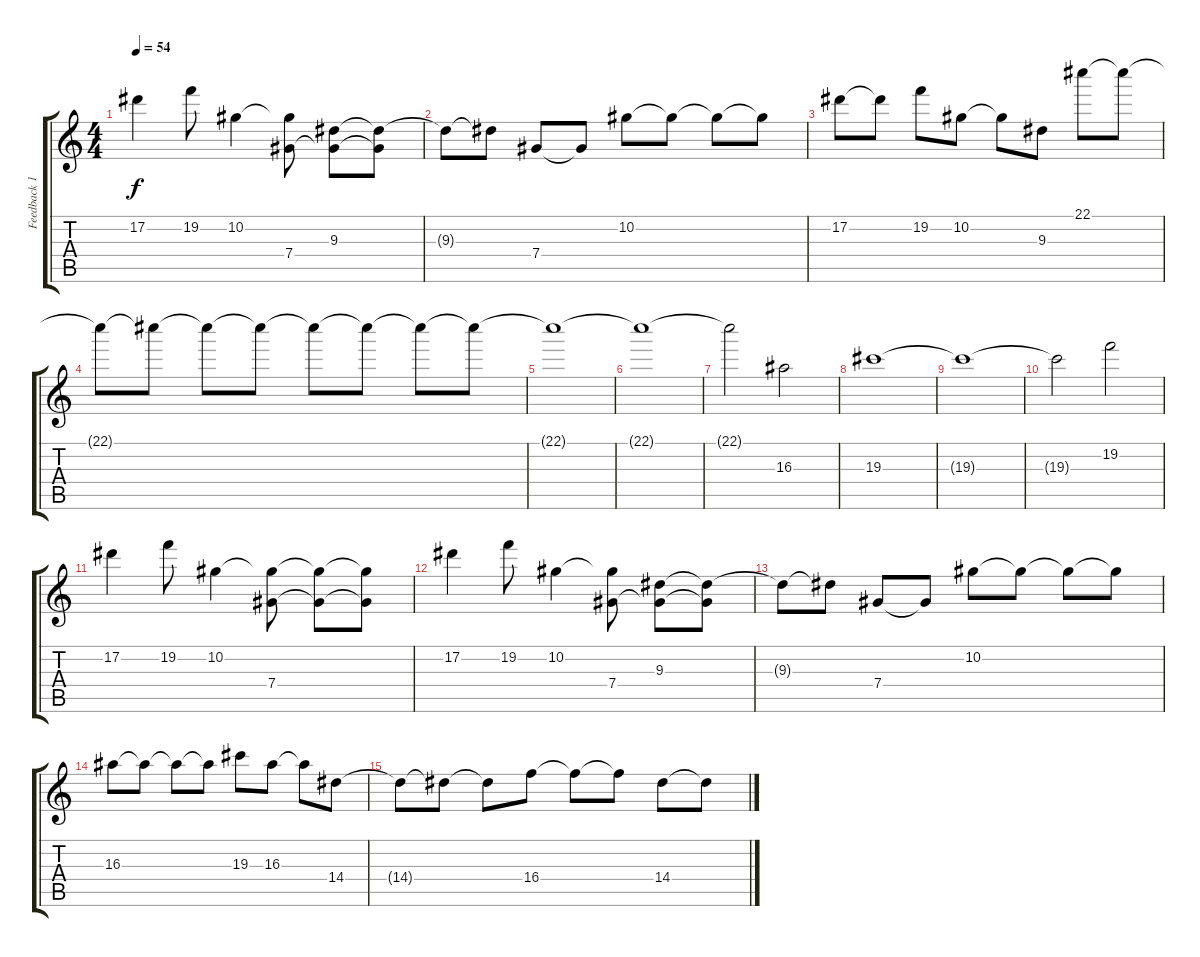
\track ("Feedback 1" "Feedback 1") {instrument distortionguitar}
\staff {score tabs}
\tuning (Eb4 Bb3 Gb3 Db3 Ab2 Db2) {hide}
\ts (4 4)
\tempo 54
\clef g2
\ks c
17.2.4{dy f} 19.2.8 10.2.4 (10.2{t} 7.4).8 (9.3 7.4{t}).8 (9.3{t} 7.4{t}).8 |
9.3{t}.8 9.3{t}.8 7.4.8 7.4{t}.8 10.2.8 10.2{t}.8 10.2{t}.8 10.2{t}.8 |
17.2.8 17.2{t}.8 19.2.8 10.2.8 10.2{t}.8 9.3.8 22.1.8 22.1{t}.8 |
22.1{t}.8 22.1{t}.8 22.1{t}.8 22.1{t}.8 22.1{t}.8 22.1{t}.8 22.1{t}.8 22.1{t}.8 |
22.1{t}.1 |
22.1{t}.1 |
22.1{t}.2{volume 8} 16.3.2 |
19.3.1 |
19.3{t}.1{volume 7} |
19.3{t}.2 19.2.2 |
17.2.4{volume 1} 19.2.8 10.2.4 (10.2{t} 7.4).8 (10.2{t} 7.4{t}).8 (10.2{t} 7.4{t}).8 |
17.2.4 19.2.8 10.2.4 (10.2{t} 7.4).8 (9.3 7.4{t}).8 (9.3{t} 7.4{t}).8 |
9.3{t}.8{volume 1} 9.3{t}.8 7.4.8 7.4{t}.8 10.2.8 10.2{t}.8 10.2{t}.8 10.2{t}.8 |
16.3.8{volume 0} 16.3{t}.8 16.3{t}.8 16.3{t}.8 19.3.8 16.3.8 16.3{t}.8 14.4.8 |
14.4{t}.8 14.4{t}.8 14.4{t}.8 16.4.8 16.4{t}.8 16.4{t}.8 14.4.8 14.4{t}.8
